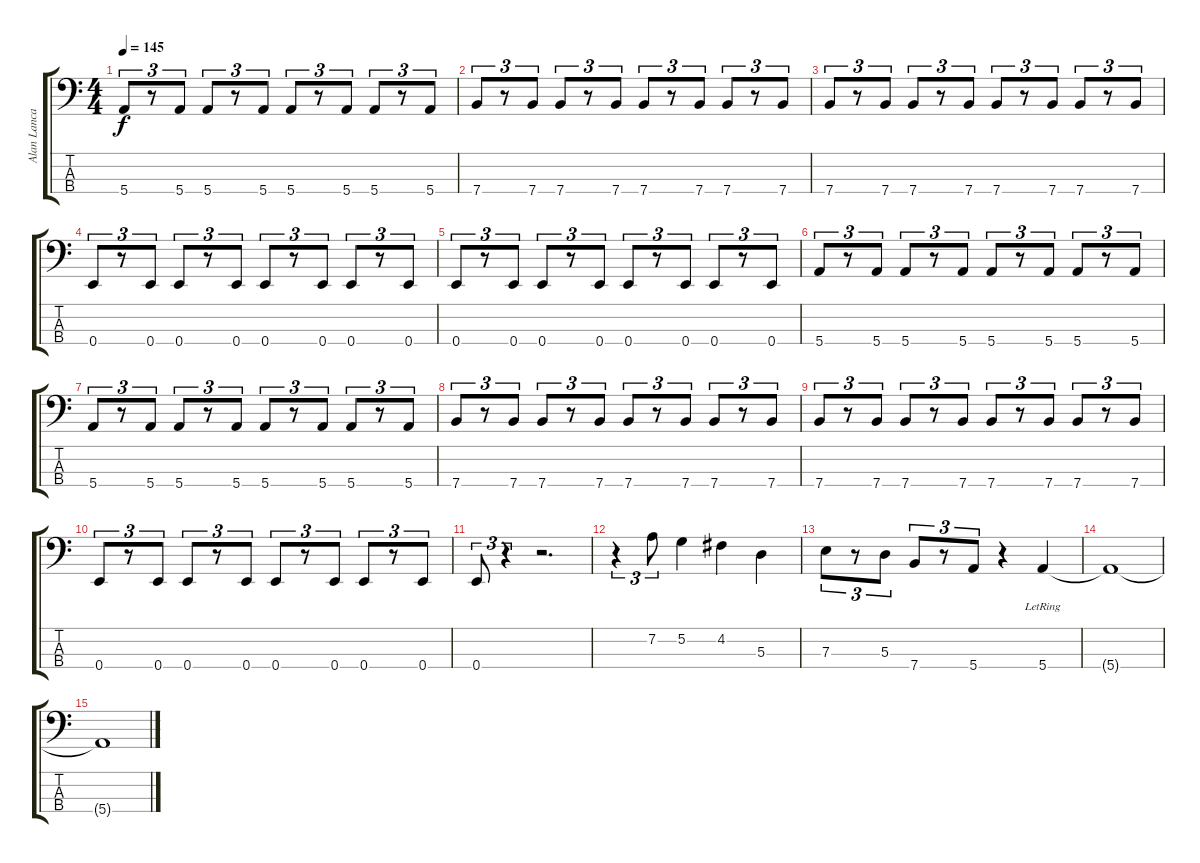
\track ("Alan Lancaster" "Alan Lanca") {instrument electricbassfinger}
\staff {score tabs}
\tuning (G2 D2 A1 E1) {hide}
\ts (4 4)
\tempo 145
\clef f4
\ks c
5.4.8{tu (3 2) dy f} r.8{tu (3 2)} 5.4.8{tu (3 2)} 5.4.8{tu (3 2)} r.8{tu (3 2)} 5.4.8{tu (3 2)} 5.4.8{tu (3 2)} r.8{tu (3 2)} 5.4.8{tu (3 2)} 5.4.8{tu (3 2)} r.8{tu (3 2)} 5.4.8{tu (3 2)} |
7.4.8{tu (3 2)} r.8{tu (3 2)} 7.4.8{tu (3 2)} 7.4.8{tu (3 2)} r.8{tu (3 2)} 7.4.8{tu (3 2)} 7.4.8{tu (3 2)} r.8{tu (3 2)} 7.4.8{tu (3 2)} 7.4.8{tu (3 2)} r.8{tu (3 2)} 7.4.8{tu (3 2)} |
7.4.8{tu (3 2)} r.8{tu (3 2)} 7.4.8{tu (3 2)} 7.4.8{tu (3 2)} r.8{tu (3 2)} 7.4.8{tu (3 2)} 7.4.8{tu (3 2)} r.8{tu (3 2)} 7.4.8{tu (3 2)} 7.4.8{tu (3 2)} r.8{tu (3 2)} 7.4.8{tu (3 2)} |
0.4.8{tu (3 2)} r.8{tu (3 2)} 0.4.8{tu (3 2)} 0.4.8{tu (3 2)} r.8{tu (3 2)} 0.4.8{tu (3 2)} 0.4.8{tu (3 2)} r.8{tu (3 2)} 0.4.8{tu (3 2)} 0.4.8{tu (3 2)} r.8{tu (3 2)} 0.4.8{tu (3 2)} |
0.4.8{tu (3 2)} r.8{tu (3 2)} 0.4.8{tu (3 2)} 0.4.8{tu (3 2)} r.8{tu (3 2)} 0.4.8{tu (3 2)} 0.4.8{tu (3 2)} r.8{tu (3 2)} 0.4.8{tu (3 2)} 0.4.8{tu (3 2)} r.8{tu (3 2)} 0.4.8{tu (3 2)} |
5.4.8{tu (3 2)} r.8{tu (3 2)} 5.4.8{tu (3 2)} 5.4.8{tu (3 2)} r.8{tu (3 2)} 5.4.8{tu (3 2)} 5.4.8{tu (3 2)} r.8{tu (3 2)} 5.4.8{tu (3 2)} 5.4.8{tu (3 2)} r.8{tu (3 2)} 5.4.8{tu (3 2)} |
5.4.8{tu (3 2)} r.8{tu (3 2)} 5.4.8{tu (3 2)} 5.4.8{tu (3 2)} r.8{tu (3 2)} 5.4.8{tu (3 2)} 5.4.8{tu (3 2)} r.8{tu (3 2)} 5.4.8{tu (3 2)} 5.4.8{tu (3 2)} r.8{tu (3 2)} 5.4.8{tu (3 2)} |
7.4.8{tu (3 2)} r.8{tu (3 2)} 7.4.8{tu (3 2)} 7.4.8{tu (3 2)} r.8{tu (3 2)} 7.4.8{tu (3 2)} 7.4.8{tu (3 2)} r.8{tu (3 2)} 7.4.8{tu (3 2)} 7.4.8{tu (3 2)} r.8{tu (3 2)} 7.4.8{tu (3 2)} |
7.4.8{tu (3 2)} r.8{tu (3 2)} 7.4.8{tu (3 2)} 7.4.8{tu (3 2)} r.8{tu (3 2)} 7.4.8{tu (3 2)} 7.4.8{tu (3 2)} r.8{tu (3 2)} 7.4.8{tu (3 2)} 7.4.8{tu (3 2)} r.8{tu (3 2)} 7.4.8{tu (3 2)} |
0.4.8{tu (3 2)} r.8{tu (3 2)} 0.4.8{tu (3 2)} 0.4.8{tu (3 2)} r.8{tu (3 2)} 0.4.8{tu (3 2)} 0.4.8{tu (3 2)} r.8{tu (3 2)} 0.4.8{tu (3 2)} 0.4.8{tu (3 2)} r.8{tu (3 2)} 0.4.8{tu (3 2)} |
0.4.8{tu (3 2)} r.4{tu (3 2)} r.2{d} |
r.4{tu (3 2)} 7.2.8{tu (3 2)} 5.2.4 4.2.4 5.3.4 |
7.3.8{tu (3 2)} r.8{tu (3 2)} 5.3.8{tu (3 2)} 7.4.8{tu (3 2)} r.8{tu (3 2)} 5.4.8{tu (3 2)} r.4 5.4{lr}.4 |
5.4{t}.1 |
5.4{t}.1
